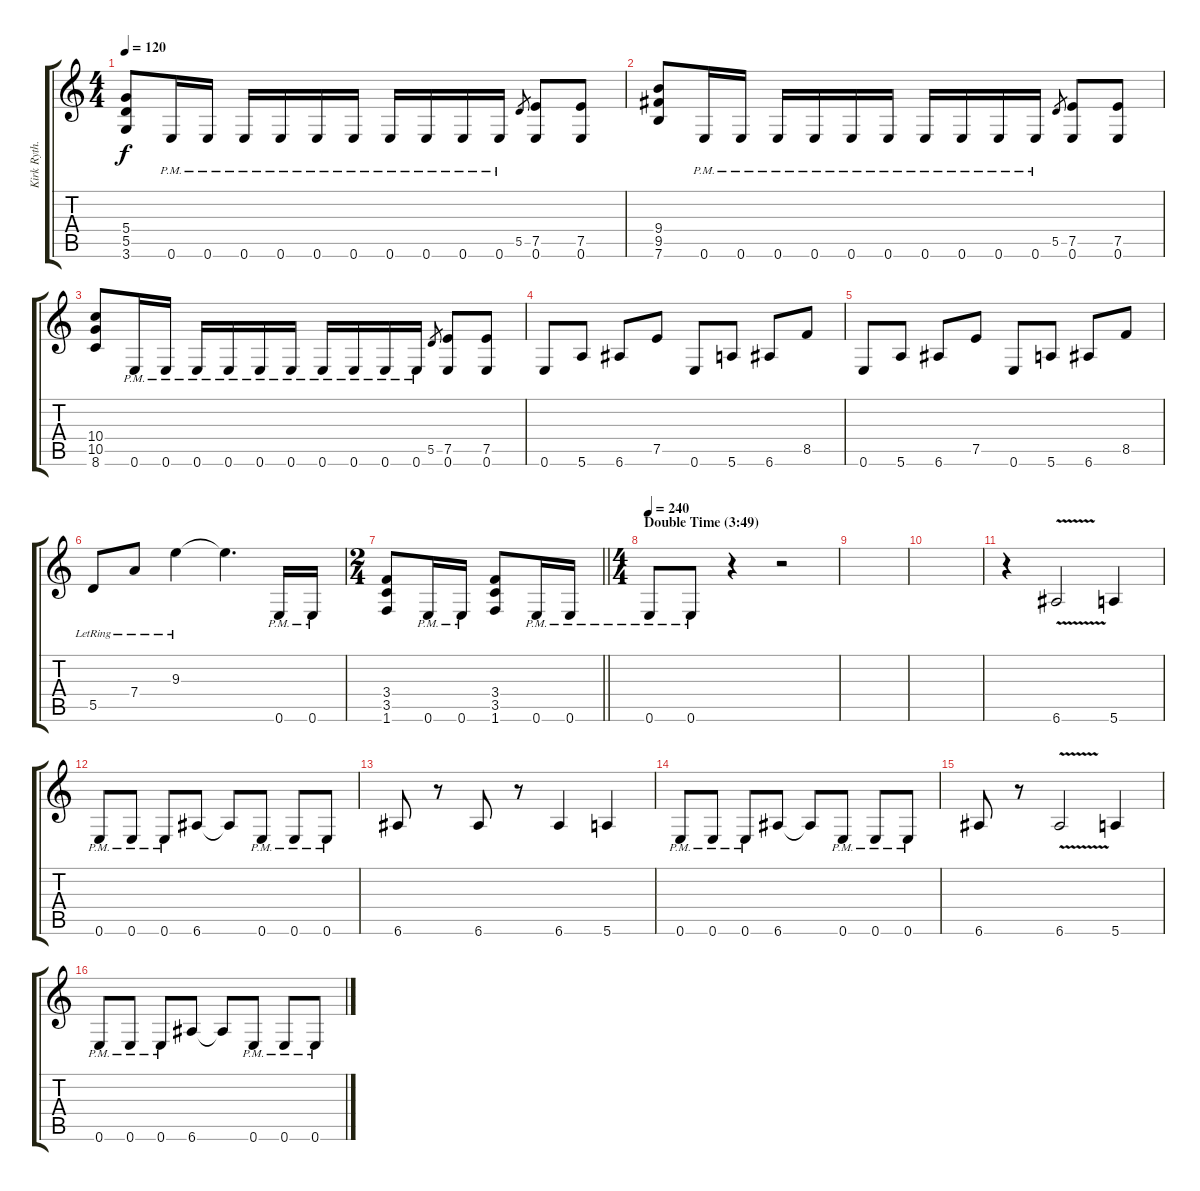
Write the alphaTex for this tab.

\track ("Kirk Ryth." "Kirk Ryth.") {instrument distortionguitar}
\staff {score tabs}
\tuning (E4 B3 G3 D3 A2 E2) {hide}
\ts (4 4)
\tempo 120
\clef g2
\ks c
(5.4 5.5 3.6).8{dy f} 0.6{pm}.16 0.6{pm}.16 0.6{pm}.16 0.6{pm}.16 0.6{pm}.16 0.6{pm}.16 0.6{pm}.16 0.6{pm}.16 0.6{pm}.16 0.6{pm}.16 5.5.8{gr} (7.5 0.6).8 (7.5 0.6).8 |
(9.4 9.5 7.6).8 0.6{pm}.16 0.6{pm}.16 0.6{pm}.16 0.6{pm}.16 0.6{pm}.16 0.6{pm}.16 0.6{pm}.16 0.6{pm}.16 0.6{pm}.16 0.6{pm}.16 5.5.8{gr} (7.5 0.6).8 (7.5 0.6).8 |
(10.4 10.5 8.6).8 0.6{pm}.16 0.6{pm}.16 0.6{pm}.16 0.6{pm}.16 0.6{pm}.16 0.6{pm}.16 0.6{pm}.16 0.6{pm}.16 0.6{pm}.16 0.6{pm}.16 5.5.8{gr} (7.5 0.6).8 (7.5 0.6).8 |
0.6.8 5.6.8 6.6.8 7.5.8 0.6.8 5.6.8 6.6.8 8.5.8 |
0.6.8 5.6.8 6.6.8 7.5.8 0.6.8 5.6.8 6.6.8 8.5.8 |
5.5{lr}.8 7.4{lr}.8 9.3{lr}.4 9.3{t}.4{d} 0.6{pm}.16 0.6{pm}.16 |
\ts (2 4)
\barLineRight lightlight
(3.4 3.5 1.6).8 0.6{pm}.16 0.6{pm}.16 (3.4 3.5 1.6).8 0.6{pm}.16 0.6{pm}.16 |
\ts (4 4)
\section ("" "Double Time (3:49)")
\tempo 240
0.6{pm}.8 0.6{pm}.8 r.4 r.2 |
|
|
r.4 6.6{v}.2 5.6.4 |
0.6{pm}.8 0.6{pm}.8 0.6{pm}.8 6.6.8 6.6{t}.8 0.6{pm}.8 0.6{pm}.8 0.6{pm}.8 |
6.6.8 r.8 6.6.8 r.8 6.6.4 5.6.4 |
0.6{pm}.8 0.6{pm}.8 0.6{pm}.8 6.6.8 6.6{t}.8 0.6{pm}.8 0.6{pm}.8 0.6{pm}.8 |
6.6.8 r.8 6.6{v}.2 5.6.4 |
0.6{pm}.8 0.6{pm}.8 0.6{pm}.8 6.6.8 6.6{t}.8 0.6{pm}.8 0.6{pm}.8 0.6{pm}.8
